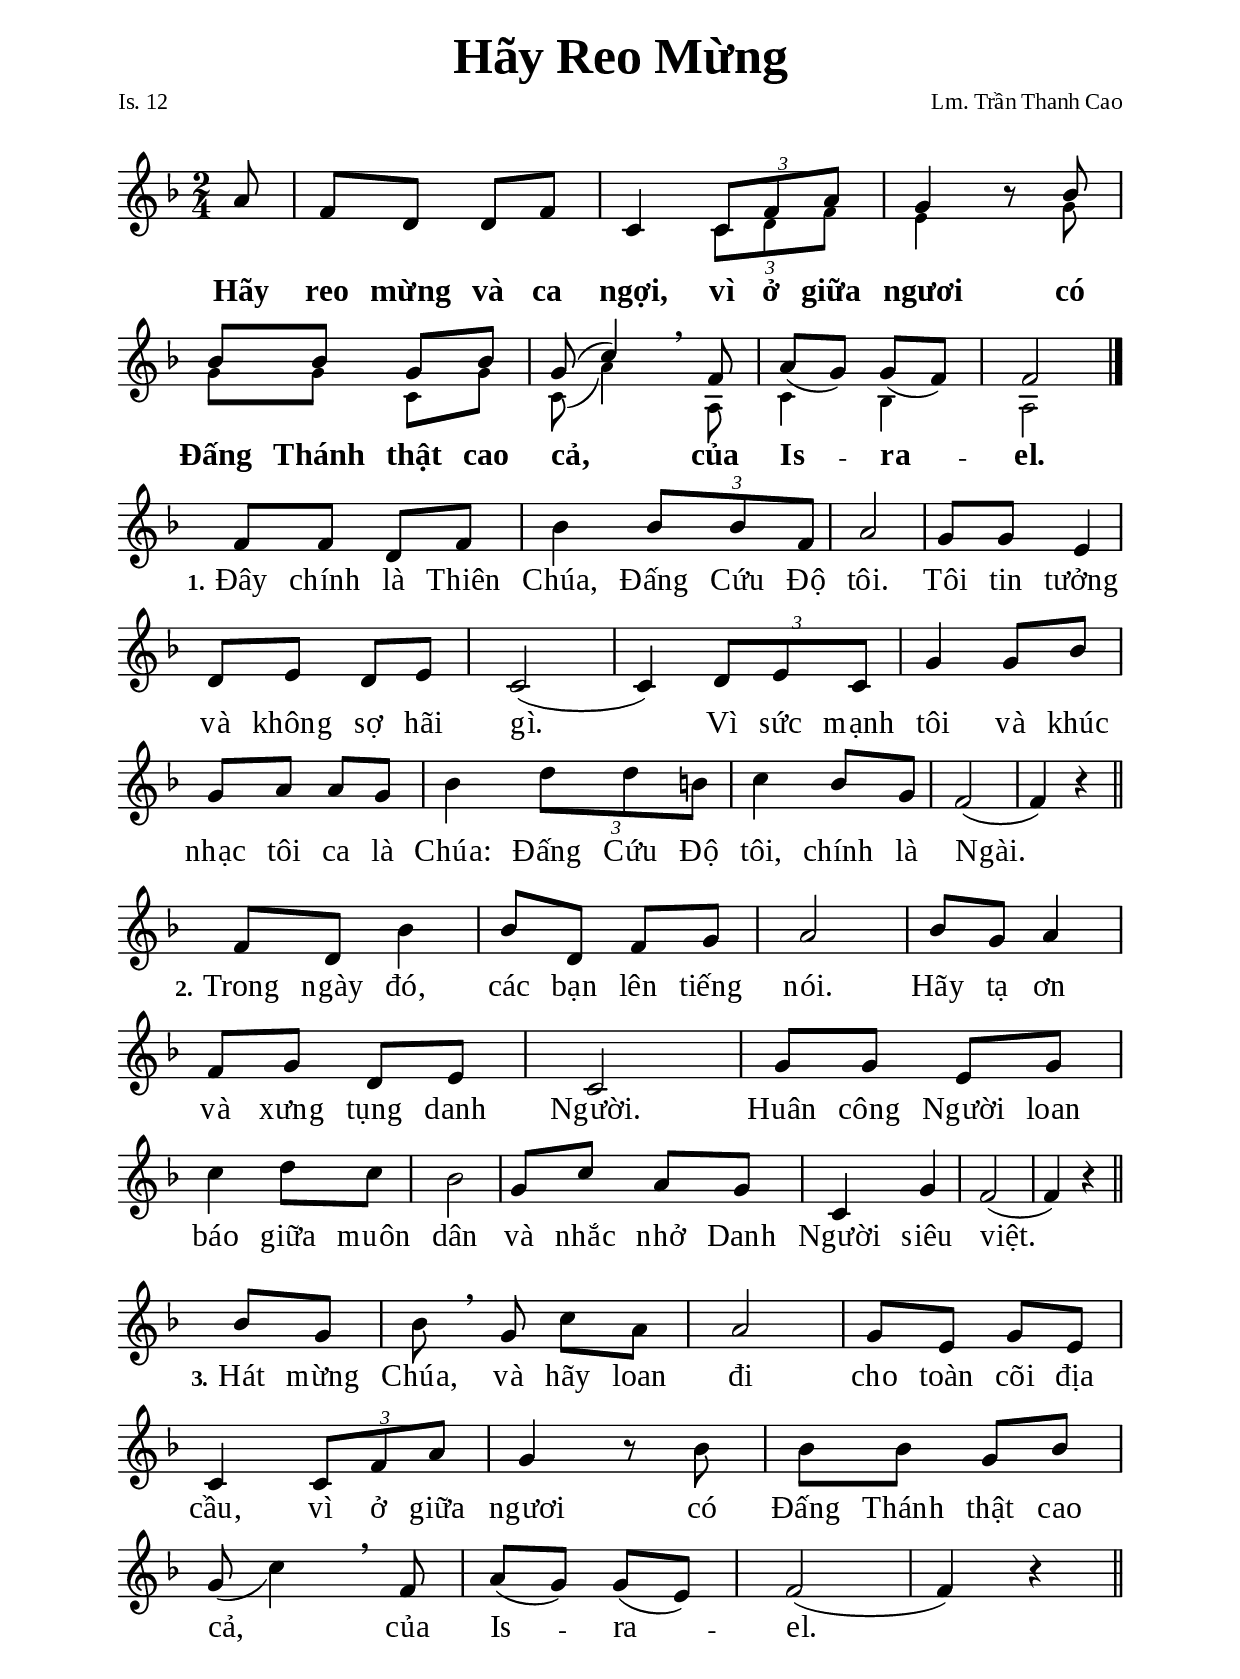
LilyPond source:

% Cài đặt chung
\version "2.20.0"
\include "english.ly"

\header {
  title = \markup { \fontsize #3 "Hãy Reo Mừng" }
  poet = "Is. 12"
  composer = "Lm. Trần Thanh Cao"
  arranger = " "
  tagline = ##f
}

\paper {
  #(set-paper-size "a4")
  top-margin = 10\mm
  bottom-margin = 10\mm
  left-margin = 20\mm
  right-margin = 20\mm
  indent = #0
  #(define fonts
    (make-pango-font-tree
      "Liberation Serif"
      "Liberation Serif"
      "Liberation Serif"
      (/ 20 20)))
  page-count = #1
}

% Nhạc điệp khúc
nhacDiepKhucSop = \relative c' {
  \partial 8 a'8 |
  f d d f |
  c4 \tuplet 3/2 { c8 f a } |
  g4 r8 bf |
  bf bf g bf |
  g (c4) \breathe f,8 |
  a _(g) g _(f) |
  f2 \bar "|."
}

nhacDiepKhucBas = \relative c' {
  \skip 8
  \skip 2
  \skip 4 \tuplet 3/2 { c8 d f } |
  e4 r8 g |
  g g c, g' |
  c, (a'4) a,8 |
  c4 bf4 |
  a2
}

% Nhạc phiên khúc
nhacPhienKhucMot = \relative c' {
  f8 f d f |
  bf4 \tuplet 3/2 { bf8 bf f } |
  a2 g8 g e4 |
  d8 e d e |
  c2 ( |
  c4) \tuplet 3/2 { d8 e c } |
  g'4 g8 bf |
  g a a g |
  bf4 \tuplet 3/2 { d8 d b! } |
  c4 bf8 g |
  f2 ( |
  f4) r \bar "||"
}

nhacPhienKhucHai = \relative c' {
  f8 d bf'4 |
  bf8 d, f g |
  a2 |
  bf8 g a4 |
  f8 g d e |
  c2 |
  g'8 g e g |
  c4 d8 c |
  bf2 |
  g8 c a g |
  c,4 g' |
  f2 ( |
  f4) r \bar "||"
}

nhacPhienKhucBa = \relative c' {
  \partial 4 bf'8 g |
  bf \breathe g c a |
  a2 |
  g8 e g e |
  c4 \tuplet 3/2 { c8 f a } |
  g4 r8 bf |
  bf bf g bf |
  g _(c4) \breathe f,8 |
  a (g) g (e) |
  f2 ( |
  f4) r \bar "||"
}

% Lời điệp khúc
loiDiepKhuc = \lyricmode {
  Hãy reo mừng và ca ngợi,
  vì ở giữa ngươi có Đấng Thánh thật cao cả,
  của Is -- ra -- el.
}

% Lời phiên khúc
loiPhienKhucMot = \lyricmode {
  \set stanza = #"1."
  Đây chính là Thiên Chúa, Đấng Cứu Độ tôi.
  Tôi tin tưởng và không sợ hãi gì.
  Vì sức mạnh tôi và khúc nhạc tôi ca là Chúa:
  Đấng Cứu Độ tôi, chính là Ngài.
}

loiPhienKhucHai = \lyricmode {
  \set stanza = #"2."
  Trong ngày đó, các bạn lên tiếng nói.
  Hãy tạ ơn và xưng tụng danh Người.
  Huân công Người loan báo giữa muôn dân
  và nhắc nhở Danh Người siêu việt.
}

loiPhienKhucBa = \lyricmode {
  \set stanza = #"3."
  Hát mừng Chúa, và hãy loan đi cho toàn cõi địa cầu,
  vì ở giữa ngươi có Đấng Thánh thật cao cả,
  của Is -- ra -- el.
}


% Dàn trang
\score {
  \new ChoirStaff <<
    \new Staff = diepKhuc \with {
        \consists "Merge_rests_engraver"
        \magnifyStaff #(magstep +1)
      }
      <<
      \new Voice = beSop {
        \voiceOne \key f \major \time 2/4 \nhacDiepKhucSop
      }
      \new Voice = beBas {
        \override NoteHead.font-size = #-2
        \voiceTwo \key f \major \time 2/4 \nhacDiepKhucBas
      }
    >>
    \new Lyrics \lyricsto beSop \loiDiepKhuc
  >>
  \layout {
    \override Lyrics.LyricText.font-series = #'bold
    \override Lyrics.LyricText.font-size = #+3
    \override Lyrics.LyricSpace.minimum-distance = #2.0
    \override Score.BarNumber.break-visibility = ##(#f #f #f)
    \override Score.SpacingSpanner.uniform-stretching = ##t
  }
}

\score {
  \new ChoirStaff <<
    \new Staff = phienKhuc \with {
        \magnifyStaff #(magstep +1)
      }
      <<
      \new Voice = beSop {
        \key f \major \time 2/4 \nhacPhienKhucMot
      }
    >>
    \new Lyrics \lyricsto beSop \loiPhienKhucMot
  >>
  \layout {
    \override Staff.TimeSignature.transparent = ##t
    \override Lyrics.LyricText.font-size = #+3
    \override Lyrics.LyricSpace.minimum-distance = #2.0
    \override Score.BarNumber.break-visibility = ##(#f #f #f)
    \override Score.SpacingSpanner.uniform-stretching = ##t
  }
}

\score {
  \new ChoirStaff <<
    \new Staff = phienKhuc \with {
        \magnifyStaff #(magstep +1)
      }
      <<
      \new Voice = beSop {
        \key f \major \time 2/4 \nhacPhienKhucHai
      }
    >>
    \new Lyrics \lyricsto beSop \loiPhienKhucHai
  >>
  \layout {
    \override Staff.TimeSignature.transparent = ##t
    \override Lyrics.LyricText.font-size = #+3
    \override Lyrics.LyricSpace.minimum-distance = #2.0
    \override Score.BarNumber.break-visibility = ##(#f #f #f)
    \override Score.SpacingSpanner.uniform-stretching = ##t
  }
}

\score {
  \new ChoirStaff <<
    \new Staff = phienKhuc \with {
        \magnifyStaff #(magstep +1)
      }
      <<
      \new Voice = beSop {
        \key f \major \time 2/4 \nhacPhienKhucBa
      }
    >>
    \new Lyrics \lyricsto beSop \loiPhienKhucBa
  >>
  \layout {
    \override Staff.TimeSignature.transparent = ##t
    \override Lyrics.LyricText.font-size = #+3
    \override Lyrics.LyricSpace.minimum-distance = #2.0
    \override Score.BarNumber.break-visibility = ##(#f #f #f)
    \override Score.SpacingSpanner.uniform-stretching = ##t
  }
}
